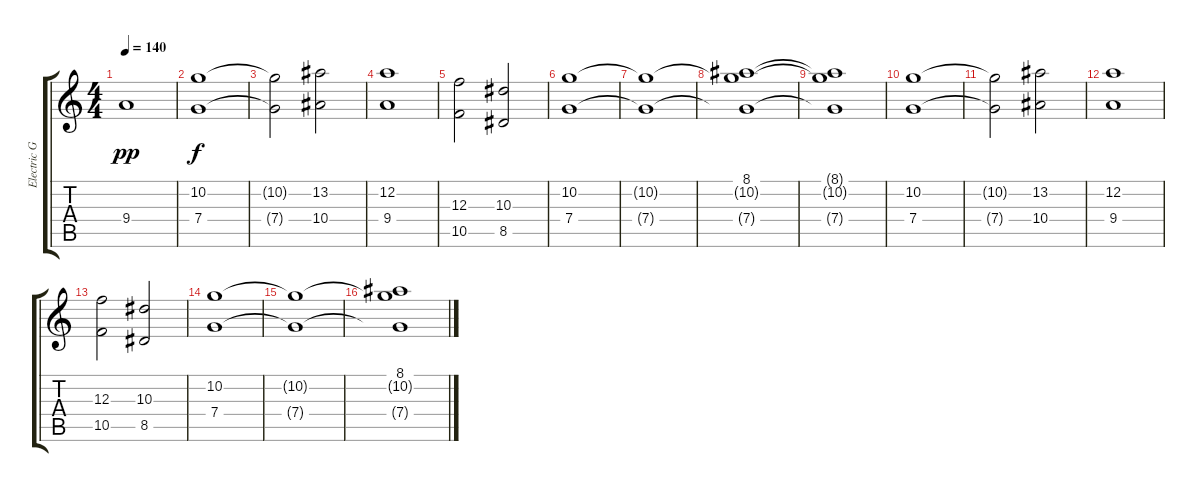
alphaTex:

\track ("Electric Guitar" "Electric G") {instrument electricguitarclean}
\staff {score tabs}
\tuning (D4 A3 F3 C3 G2 C2) {hide}
\ts (4 4)
\tempo 140
\clef g2
\ks c
9.4{t}.1{dy pp} |
(10.2 7.4).1{dy f} |
(10.2{t} 7.4{t}).2 (13.2 10.4).2 |
(12.2 9.4).1 |
(12.3 10.5).2 (10.3 8.5).2 |
(10.2 7.4).1 |
(10.2{t} 7.4{t}).1 |
(8.1 10.2{t} 7.4{t}).1 |
(8.1{t} 10.2{t} 7.4{t}).1 |
(10.2 7.4).1 |
(10.2{t} 7.4{t}).2 (13.2 10.4).2 |
(12.2 9.4).1 |
(12.3 10.5).2 (10.3 8.5).2 |
(10.2 7.4).1 |
(10.2{t} 7.4{t}).1 |
(8.1 10.2{t} 7.4{t}).1
